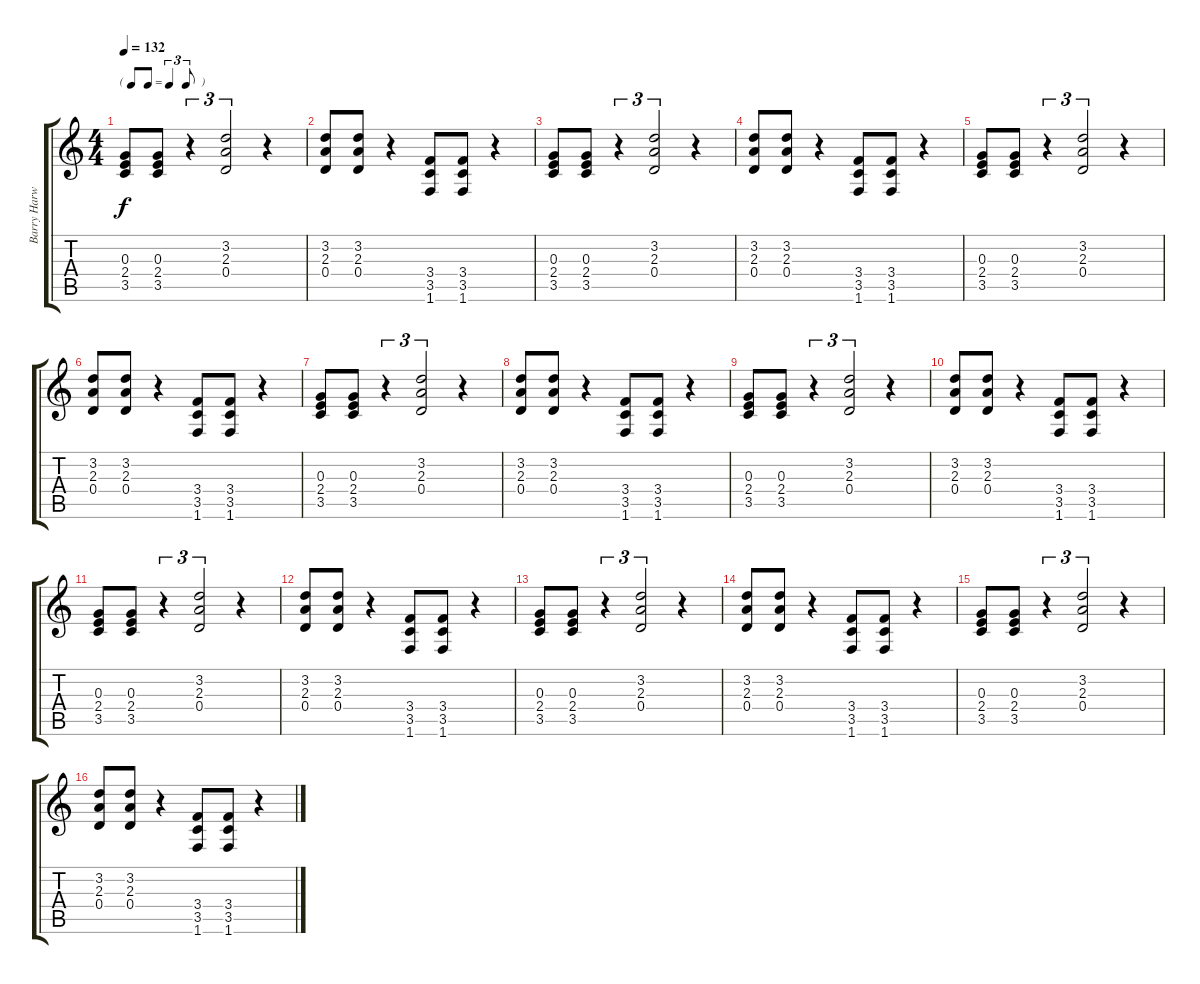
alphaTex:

\track ("Barry Harwood (Rhythm I)" "Barry Harw") {instrument overdrivenguitar}
\staff {score tabs}
\tuning (E4 B3 G3 D3 A2 E2) {hide}
\ts (4 4)
\tf triplet8th
\tempo 132
\clef g2
\ks c
(0.3 2.4 3.5).8{dy f} (0.3 2.4 3.5).8 r.4{tu (3 2)} (3.2 2.3 0.4).2{tu (3 2)} r.4 |
(3.2 2.3 0.4).8 (3.2 2.3 0.4).8 r.4 (3.4 3.5 1.6).8 (3.4 3.5 1.6).8 r.4 |
(0.3 2.4 3.5).8 (0.3 2.4 3.5).8 r.4{tu (3 2)} (3.2 2.3 0.4).2{tu (3 2)} r.4 |
(3.2 2.3 0.4).8 (3.2 2.3 0.4).8 r.4 (3.4 3.5 1.6).8 (3.4 3.5 1.6).8 r.4 |
(0.3 2.4 3.5).8 (0.3 2.4 3.5).8 r.4{tu (3 2)} (3.2 2.3 0.4).2{tu (3 2)} r.4 |
(3.2 2.3 0.4).8 (3.2 2.3 0.4).8 r.4 (3.4 3.5 1.6).8 (3.4 3.5 1.6).8 r.4 |
(0.3 2.4 3.5).8 (0.3 2.4 3.5).8 r.4{tu (3 2)} (3.2 2.3 0.4).2{tu (3 2)} r.4 |
(3.2 2.3 0.4).8 (3.2 2.3 0.4).8 r.4 (3.4 3.5 1.6).8 (3.4 3.5 1.6).8 r.4 |
(0.3 2.4 3.5).8 (0.3 2.4 3.5).8 r.4{tu (3 2)} (3.2 2.3 0.4).2{tu (3 2)} r.4 |
(3.2 2.3 0.4).8 (3.2 2.3 0.4).8 r.4 (3.4 3.5 1.6).8 (3.4 3.5 1.6).8 r.4 |
(0.3 2.4 3.5).8 (0.3 2.4 3.5).8 r.4{tu (3 2)} (3.2 2.3 0.4).2{tu (3 2)} r.4 |
(3.2 2.3 0.4).8 (3.2 2.3 0.4).8 r.4 (3.4 3.5 1.6).8 (3.4 3.5 1.6).8 r.4 |
(0.3 2.4 3.5).8 (0.3 2.4 3.5).8 r.4{tu (3 2)} (3.2 2.3 0.4).2{tu (3 2)} r.4 |
(3.2 2.3 0.4).8 (3.2 2.3 0.4).8 r.4 (3.4 3.5 1.6).8 (3.4 3.5 1.6).8 r.4 |
(0.3 2.4 3.5).8 (0.3 2.4 3.5).8 r.4{tu (3 2)} (3.2 2.3 0.4).2{tu (3 2)} r.4 |
(3.2 2.3 0.4).8 (3.2 2.3 0.4).8 r.4 (3.4 3.5 1.6).8 (3.4 3.5 1.6).8 r.4
